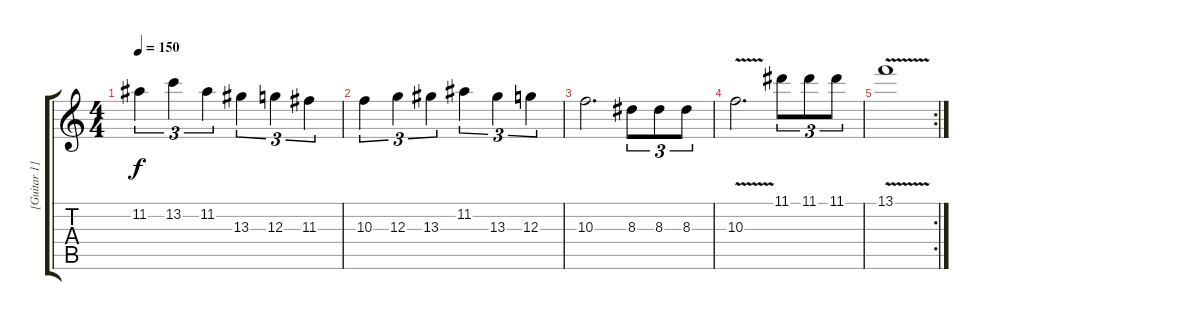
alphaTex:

\track ("[Guitar 1]" "[Guitar 1]") {instrument distortionguitar}
\staff {score tabs}
\tuning (E4 B3 G3 D3 A2 E2) {hide}
\ts (4 4)
\tempo 150
\clef g2
\ks c
11.2.4{tu (3 2) dy f} 13.2.4{tu (3 2)} 11.2.4{tu (3 2)} 13.3.4{tu (3 2)} 12.3.4{tu (3 2)} 11.3.4{tu (3 2)} |
10.3.4{tu (3 2)} 12.3.4{tu (3 2)} 13.3.4{tu (3 2)} 11.2.4{tu (3 2)} 13.3.4{tu (3 2)} 12.3.4{tu (3 2)} |
10.3.2{d} 8.3.8{tu (3 2)} 8.3.8{tu (3 2)} 8.3.8{tu (3 2)} |
10.3{v}.2{d} 11.1.8{tu (3 2)} 11.1.8{tu (3 2)} 11.1.8{tu (3 2)} |
\rc 2
13.1{v}.1
